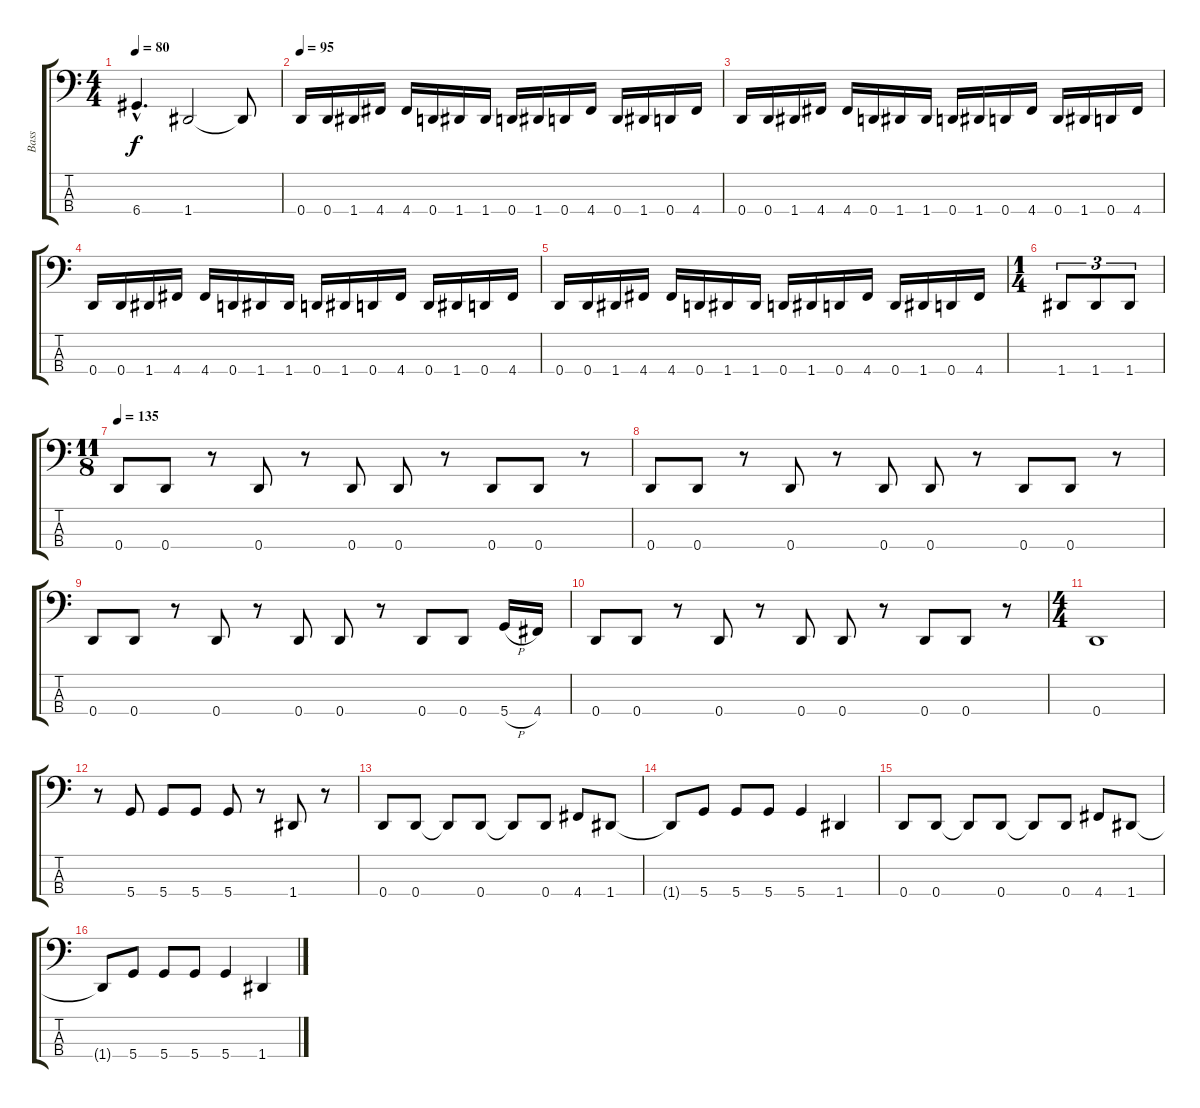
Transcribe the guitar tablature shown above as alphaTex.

\track ("Bass" "Bass") {instrument slapbass1}
\staff {score tabs}
\tuning (G2 D2 A1 D1) {hide}
\ts (4 4)
\tempo 80
\clef f4
\ks c
6.4{hac}.4{d dy f} 1.4.2 1.4{t}.8 |
\tempo 95
0.4.16{instrument slapbass2} 0.4.16 1.4.16 4.4.16 4.4.16 0.4.16 1.4.16 1.4.16 0.4.16 1.4.16 0.4.16 4.4.16 0.4.16 1.4.16 0.4.16 4.4.16 |
0.4.16 0.4.16 1.4.16 4.4.16 4.4.16 0.4.16 1.4.16 1.4.16 0.4.16 1.4.16 0.4.16 4.4.16 0.4.16 1.4.16 0.4.16 4.4.16 |
0.4.16 0.4.16 1.4.16 4.4.16 4.4.16 0.4.16 1.4.16 1.4.16 0.4.16 1.4.16 0.4.16 4.4.16 0.4.16 1.4.16 0.4.16 4.4.16 |
0.4.16 0.4.16 1.4.16 4.4.16 4.4.16 0.4.16 1.4.16 1.4.16 0.4.16 1.4.16 0.4.16 4.4.16 0.4.16 1.4.16 0.4.16 4.4.16 |
\ts (1 4)
1.4.8{tu (3 2)} 1.4.8{tu (3 2)} 1.4.8{tu (3 2)} |
\ts (11 8)
\tempo 135
0.4.8{instrument slapbass2} 0.4.8 r.8 0.4.8 r.8 0.4.8 0.4.8 r.8 0.4.8 0.4.8 r.8 |
0.4.8 0.4.8 r.8 0.4.8 r.8 0.4.8 0.4.8 r.8 0.4.8 0.4.8 r.8 |
0.4.8 0.4.8 r.8 0.4.8 r.8 0.4.8 0.4.8 r.8 0.4.8 0.4.8 5.4{h}.16 4.4.16 |
0.4.8 0.4.8 r.8 0.4.8 r.8 0.4.8 0.4.8 r.8 0.4.8 0.4.8 r.8 |
\ts (4 4)
0.4.1{instrument slapbass2} |
r.8 5.4.8 5.4.8 5.4.8 5.4.8 r.8 1.4.8 r.8 |
0.4.8 0.4.8 0.4{t}.8 0.4.8 0.4{t}.8 0.4.8 4.4.8 1.4.8 |
1.4{t}.8 5.4.8 5.4.8 5.4.8 5.4.4 1.4.4 |
0.4.8 0.4.8 0.4{t}.8 0.4.8 0.4{t}.8 0.4.8 4.4.8 1.4.8 |
1.4{t}.8 5.4.8 5.4.8 5.4.8 5.4.4 1.4.4
